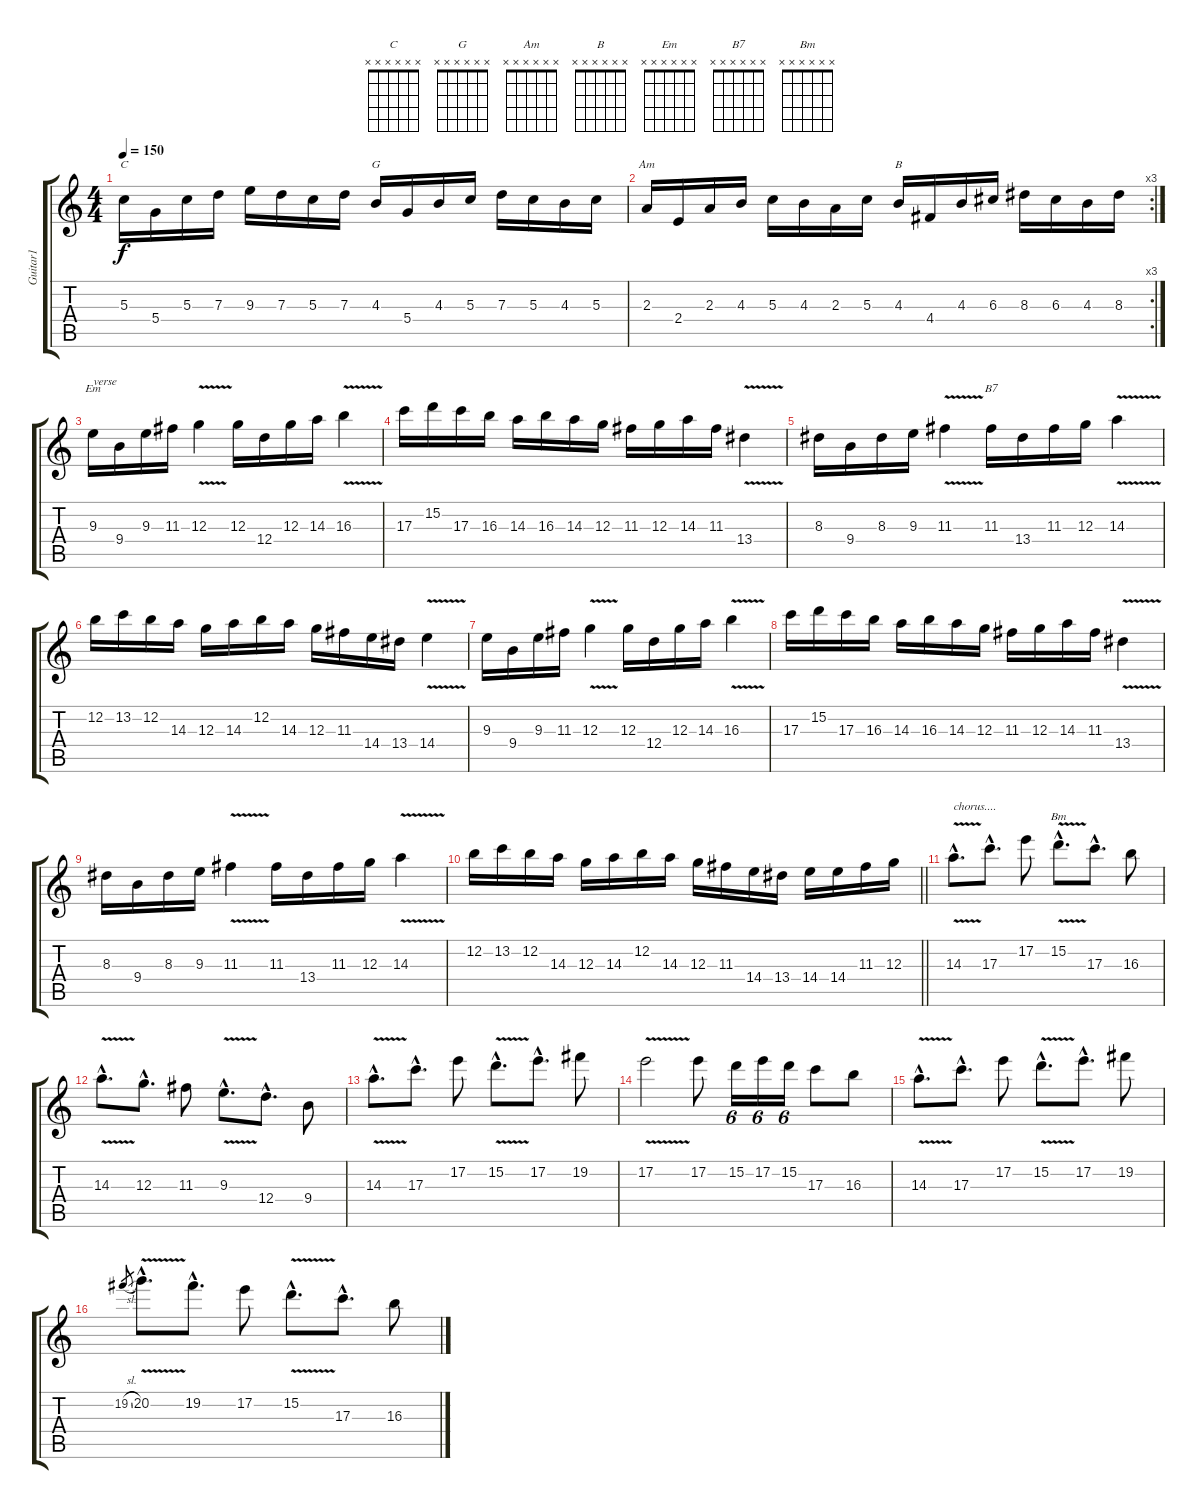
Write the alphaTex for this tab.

\track ("Guitar1" "Guitar1") {instrument overdrivenguitar}
\staff {score tabs}
\tuning (E4 B3 G3 D3 A2 E2) {hide}
\chord ("C" x x x x x x)
\chord ("G" x x x x x x)
\chord ("Am" x x x x x x)
\chord ("B" x x x x x x)
\chord ("Em" x x x x x x)
\chord ("B7" x x x x x x)
\chord ("Bm" x x x x x x)
\ts (4 4)
\tempo 150
\clef g2
\ks c
5.3.16{ch "C" dy f} 5.4.16 5.3.16 7.3.16 9.3.16 7.3.16 5.3.16 7.3.16 4.3.16{ch "G"} 5.4.16 4.3.16 5.3.16 7.3.16 5.3.16 4.3.16 5.3.16 |
\rc 3
2.3.16{ch "Am"} 2.4.16 2.3.16 4.3.16 5.3.16 4.3.16 2.3.16 5.3.16 4.3.16{ch "B"} 4.4.16 4.3.16 6.3.16 8.3.16 6.3.16 4.3.16 8.3.16 |
9.3.16{ch "Em" txt "verse"} 9.4.16 9.3.16 11.3.16 12.3{v}.4 12.3.16 12.4.16 12.3.16 14.3.16 16.3{v}.4 |
17.3.16 15.2.16 17.3.16 16.3.16 14.3.16 16.3.16 14.3.16 12.3.16 11.3.16 12.3.16 14.3.16 11.3.16 13.4{v}.4 |
8.3.16 9.4.16 8.3.16 9.3.16 11.3{v}.4 11.3.16{ch "B7"} 13.4.16 11.3.16 12.3.16 14.3{v}.4 |
12.2.16 13.2.16 12.2.16 14.3.16 12.3.16 14.3.16 12.2.16 14.3.16 12.3.16 11.3.16 14.4.16 13.4.16 14.4{v}.4 |
9.3.16 9.4.16 9.3.16 11.3.16 12.3{v}.4 12.3.16 12.4.16 12.3.16 14.3.16 16.3{v}.4 |
17.3.16 15.2.16 17.3.16 16.3.16 14.3.16 16.3.16 14.3.16 12.3.16 11.3.16 12.3.16 14.3.16 11.3.16 13.4{v}.4 |
8.3.16 9.4.16 8.3.16 9.3.16 11.3{v}.4 11.3.16 13.4.16 11.3.16 12.3.16 14.3{v}.4 |
\barLineRight lightlight
12.2.16 13.2.16 12.2.16 14.3.16 12.3.16 14.3.16 12.2.16 14.3.16 12.3.16 11.3.16 14.4.16 13.4.16 14.4.16 14.4.16 11.3.16 12.3.16 |
14.3{v hac}.8{d txt "chorus...."} 17.3{hac}.8{d} 17.2.8 15.2{v hac}.8{d ch "Bm"} 17.3{hac}.8{d} 16.3.8 |
14.3{v hac}.8{d} 12.3{hac}.8{d} 11.3.8 9.3{v hac}.8{d} 12.4{hac}.8{d} 9.4.8 |
14.3{v hac}.8{d} 17.3{hac}.8{d} 17.2.8 15.2{v hac}.8{d} 17.2{hac}.8{d} 19.2.8 |
17.2{v}.2 17.2.8 15.2.16{tu (6 4)} 17.2.16{tu (6 4)} 15.2.16{tu (6 4)} 17.3.8 16.3.8 |
14.3{v hac}.8{d} 17.3{hac}.8{d} 17.2.8 15.2{v hac}.8{d} 17.2{hac}.8{d} 19.2.8 |
19.2{sl}.8{gr} 20.2{v hac}.8{d} 19.2{hac}.8{d} 17.2.8 15.2{v hac}.8{d} 17.3{hac}.8{d} 16.3.8
